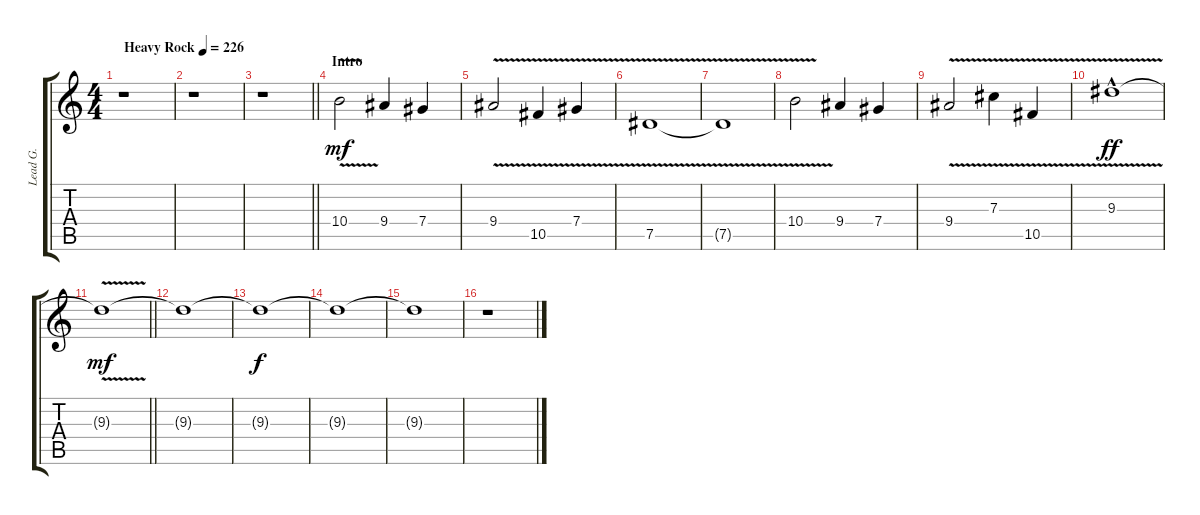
\track ("Lead G." "Lead G.") {instrument distortionguitar}
\staff {score tabs}
\tuning (Eb4 Bb3 Gb3 Db3 Ab2 Eb2) {hide}
\ts (4 4)
\tempo (226 "Heavy Rock")
\clef g2
\ks c
r.1{dy mf instrument distortionguitar} |
r.1 |
\barLineRight lightlight
r.1 |
\section ("" "Intro")
10.4{v}.2 9.4.4 7.4.4 |
9.4{v}.2 10.5{v}.4 7.4{v}.4 |
7.5{v}.1 |
7.5{t}.1 |
10.4{v}.2 9.4.4 7.4.4 |
9.4{v}.2 7.3{v}.4 10.5{v}.4 |
9.3{v hac}.1{dy ff} |
\barLineRight lightlight
9.3{t}.1{dy mf} |
9.3{t}.1 |
9.3{t}.1{dy f} |
9.3{t}.1 |
9.3{t}.1 |
r.1
